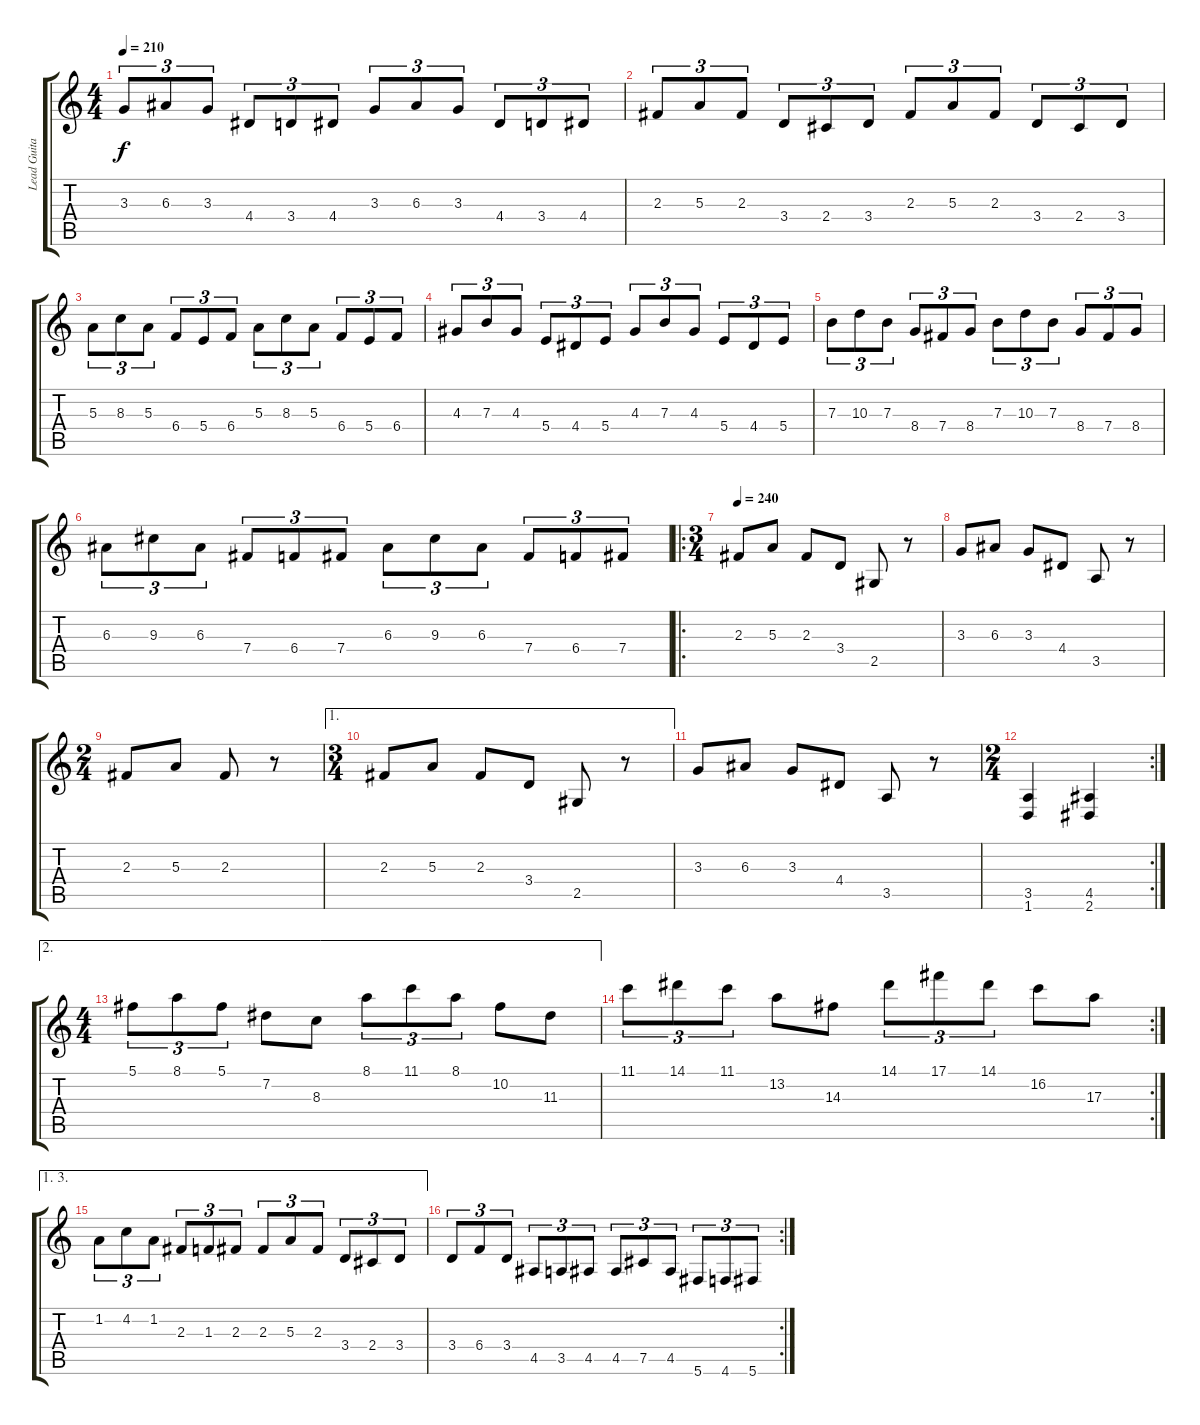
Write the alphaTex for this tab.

\track ("Lead Guitar" "Lead Guita") {instrument overdrivenguitar}
\staff {score tabs}
\tuning (Db4 Ab3 E3 B2 Gb2 Db2) {hide}
\ts (4 4)
\tempo 210
\clef g2
\ks c
3.3.8{tu (3 2) dy f} 6.3.8{tu (3 2)} 3.3.8{tu (3 2)} 4.4.8{tu (3 2)} 3.4.8{tu (3 2)} 4.4.8{tu (3 2)} 3.3.8{tu (3 2)} 6.3.8{tu (3 2)} 3.3.8{tu (3 2)} 4.4.8{tu (3 2)} 3.4.8{tu (3 2)} 4.4.8{tu (3 2)} |
2.3.8{tu (3 2)} 5.3.8{tu (3 2)} 2.3.8{tu (3 2)} 3.4.8{tu (3 2)} 2.4.8{tu (3 2)} 3.4.8{tu (3 2)} 2.3.8{tu (3 2)} 5.3.8{tu (3 2)} 2.3.8{tu (3 2)} 3.4.8{tu (3 2)} 2.4.8{tu (3 2)} 3.4.8{tu (3 2)} |
5.3.8{tu (3 2)} 8.3.8{tu (3 2)} 5.3.8{tu (3 2)} 6.4.8{tu (3 2)} 5.4.8{tu (3 2)} 6.4.8{tu (3 2)} 5.3.8{tu (3 2)} 8.3.8{tu (3 2)} 5.3.8{tu (3 2)} 6.4.8{tu (3 2)} 5.4.8{tu (3 2)} 6.4.8{tu (3 2)} |
4.3.8{tu (3 2)} 7.3.8{tu (3 2)} 4.3.8{tu (3 2)} 5.4.8{tu (3 2)} 4.4.8{tu (3 2)} 5.4.8{tu (3 2)} 4.3.8{tu (3 2)} 7.3.8{tu (3 2)} 4.3.8{tu (3 2)} 5.4.8{tu (3 2)} 4.4.8{tu (3 2)} 5.4.8{tu (3 2)} |
7.3.8{tu (3 2)} 10.3.8{tu (3 2)} 7.3.8{tu (3 2)} 8.4.8{tu (3 2)} 7.4.8{tu (3 2)} 8.4.8{tu (3 2)} 7.3.8{tu (3 2)} 10.3.8{tu (3 2)} 7.3.8{tu (3 2)} 8.4.8{tu (3 2)} 7.4.8{tu (3 2)} 8.4.8{tu (3 2)} |
6.3.8{tu (3 2)} 9.3.8{tu (3 2)} 6.3.8{tu (3 2)} 7.4.8{tu (3 2)} 6.4.8{tu (3 2)} 7.4.8{tu (3 2)} 6.3.8{tu (3 2)} 9.3.8{tu (3 2)} 6.3.8{tu (3 2)} 7.4.8{tu (3 2)} 6.4.8{tu (3 2)} 7.4.8{tu (3 2)} |
\ro
\ts (3 4)
\tempo 240
2.3.8 5.3.8 2.3.8 3.4.8 2.5.8 r.8 |
3.3.8 6.3.8 3.3.8 4.4.8 3.5.8 r.8 |
\ts (2 4)
2.3.8 5.3.8 2.3.8 r.8 |
\ae 1
\ts (3 4)
2.3.8 5.3.8 2.3.8 3.4.8 2.5.8 r.8 |
3.3.8 6.3.8 3.3.8 4.4.8 3.5.8 r.8 |
\rc 2
\ts (2 4)
(3.5 1.6).4 (4.5 2.6).4 |
\ae 2
\ts (4 4)
5.1.8{tu (3 2)} 8.1.8{tu (3 2)} 5.1.8{tu (3 2)} 7.2.8 8.3.8 8.1.8{tu (3 2)} 11.1.8{tu (3 2)} 8.1.8{tu (3 2)} 10.2.8 11.3.8 |
\rc 2
11.1.8{tu (3 2)} 14.1.8{tu (3 2)} 11.1.8{tu (3 2)} 13.2.8 14.3.8 14.1.8{tu (3 2)} 17.1.8{tu (3 2)} 14.1.8{tu (3 2)} 16.2.8 17.3.8 |
\ae (1 3)
1.2.8{tu (3 2)} 4.2.8{tu (3 2)} 1.2.8{tu (3 2)} 2.3.8{tu (3 2)} 1.3.8{tu (3 2)} 2.3.8{tu (3 2)} 2.3.8{tu (3 2)} 5.3.8{tu (3 2)} 2.3.8{tu (3 2)} 3.4.8{tu (3 2)} 2.4.8{tu (3 2)} 3.4.8{tu (3 2)} |
\rc 2
3.4.8{tu (3 2)} 6.4.8{tu (3 2)} 3.4.8{tu (3 2)} 4.5.8{tu (3 2)} 3.5.8{tu (3 2)} 4.5.8{tu (3 2)} 4.5.8{tu (3 2)} 7.5.8{tu (3 2)} 4.5.8{tu (3 2)} 5.6.8{tu (3 2)} 4.6.8{tu (3 2)} 5.6.8{tu (3 2)}
